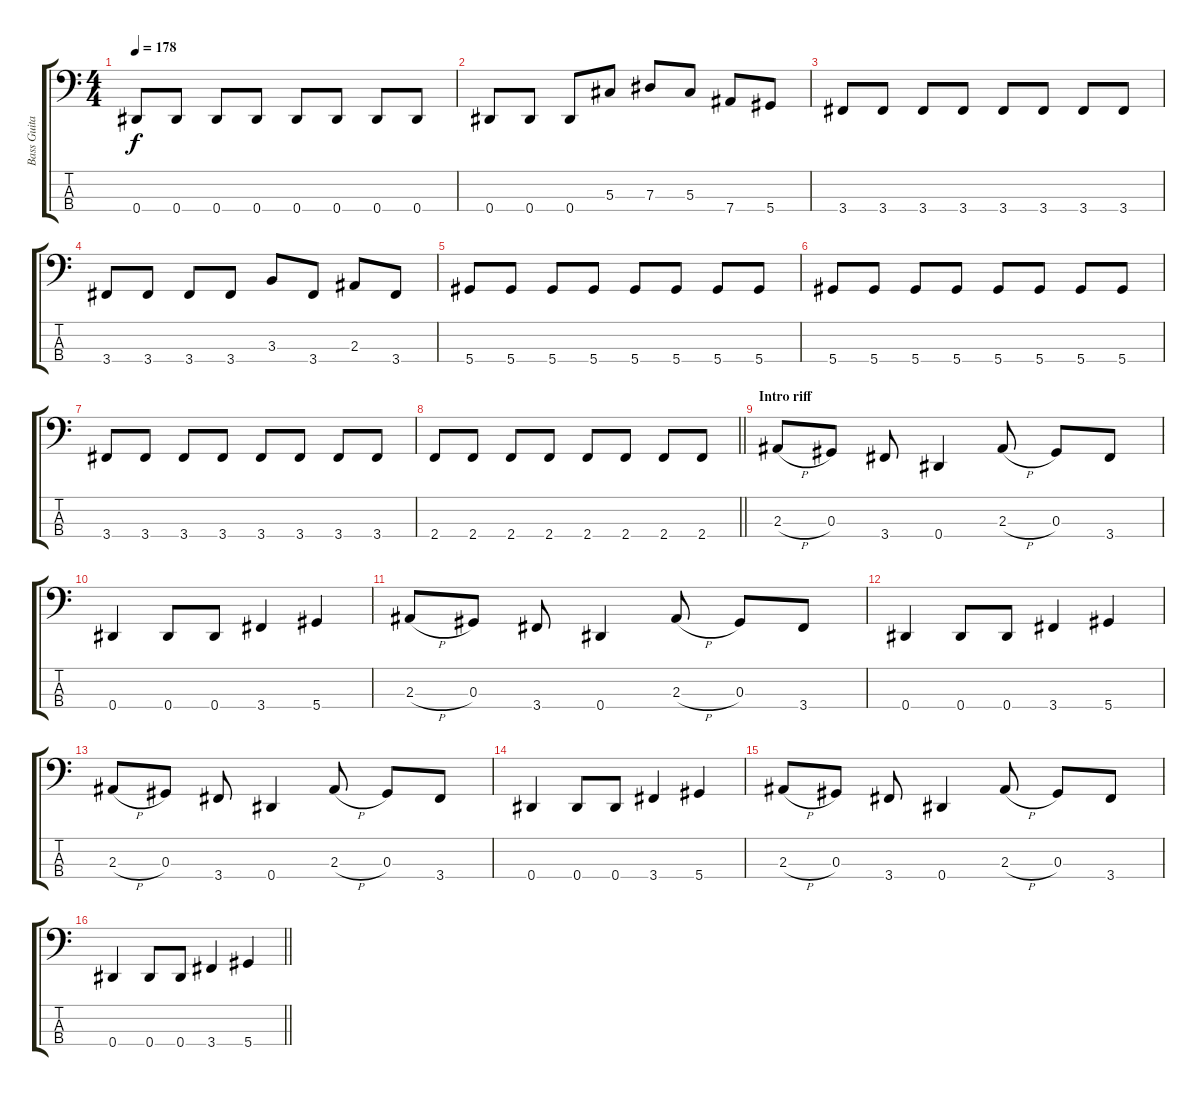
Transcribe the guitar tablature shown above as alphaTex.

\track ("Bass Guitar" "Bass Guita") {instrument electricbassfinger}
\staff {score tabs}
\tuning (Gb2 Db2 Ab1 Eb1) {hide}
\ts (4 4)
\tempo 178
\clef f4
\ks c
0.4.8{dy f} 0.4.8 0.4.8 0.4.8 0.4.8 0.4.8 0.4.8 0.4.8 |
0.4.8 0.4.8 0.4.8 5.3.8 7.3.8 5.3.8 7.4.8 5.4.8 |
3.4.8 3.4.8 3.4.8 3.4.8 3.4.8 3.4.8 3.4.8 3.4.8 |
3.4.8 3.4.8 3.4.8 3.4.8 3.3.8 3.4.8 2.3.8 3.4.8 |
5.4.8 5.4.8 5.4.8 5.4.8 5.4.8 5.4.8 5.4.8 5.4.8 |
5.4.8 5.4.8 5.4.8 5.4.8 5.4.8 5.4.8 5.4.8 5.4.8 |
3.4.8 3.4.8 3.4.8 3.4.8 3.4.8 3.4.8 3.4.8 3.4.8 |
\barLineRight lightlight
2.4.8 2.4.8 2.4.8 2.4.8 2.4.8 2.4.8 2.4.8 2.4.8 |
\section ("" "Intro riff")
2.3{h}.8 0.3.8 3.4.8 0.4.4 2.3{h}.8 0.3.8 3.4.8 |
0.4.4 0.4.8 0.4.8 3.4.4 5.4.4 |
2.3{h}.8 0.3.8 3.4.8 0.4.4 2.3{h}.8 0.3.8 3.4.8 |
0.4.4 0.4.8 0.4.8 3.4.4 5.4.4 |
2.3{h}.8 0.3.8 3.4.8 0.4.4 2.3{h}.8 0.3.8 3.4.8 |
0.4.4 0.4.8 0.4.8 3.4.4 5.4.4 |
2.3{h}.8 0.3.8 3.4.8 0.4.4 2.3{h}.8 0.3.8 3.4.8 |
\barLineRight lightlight
0.4.4 0.4.8 0.4.8 3.4.4 5.4.4
